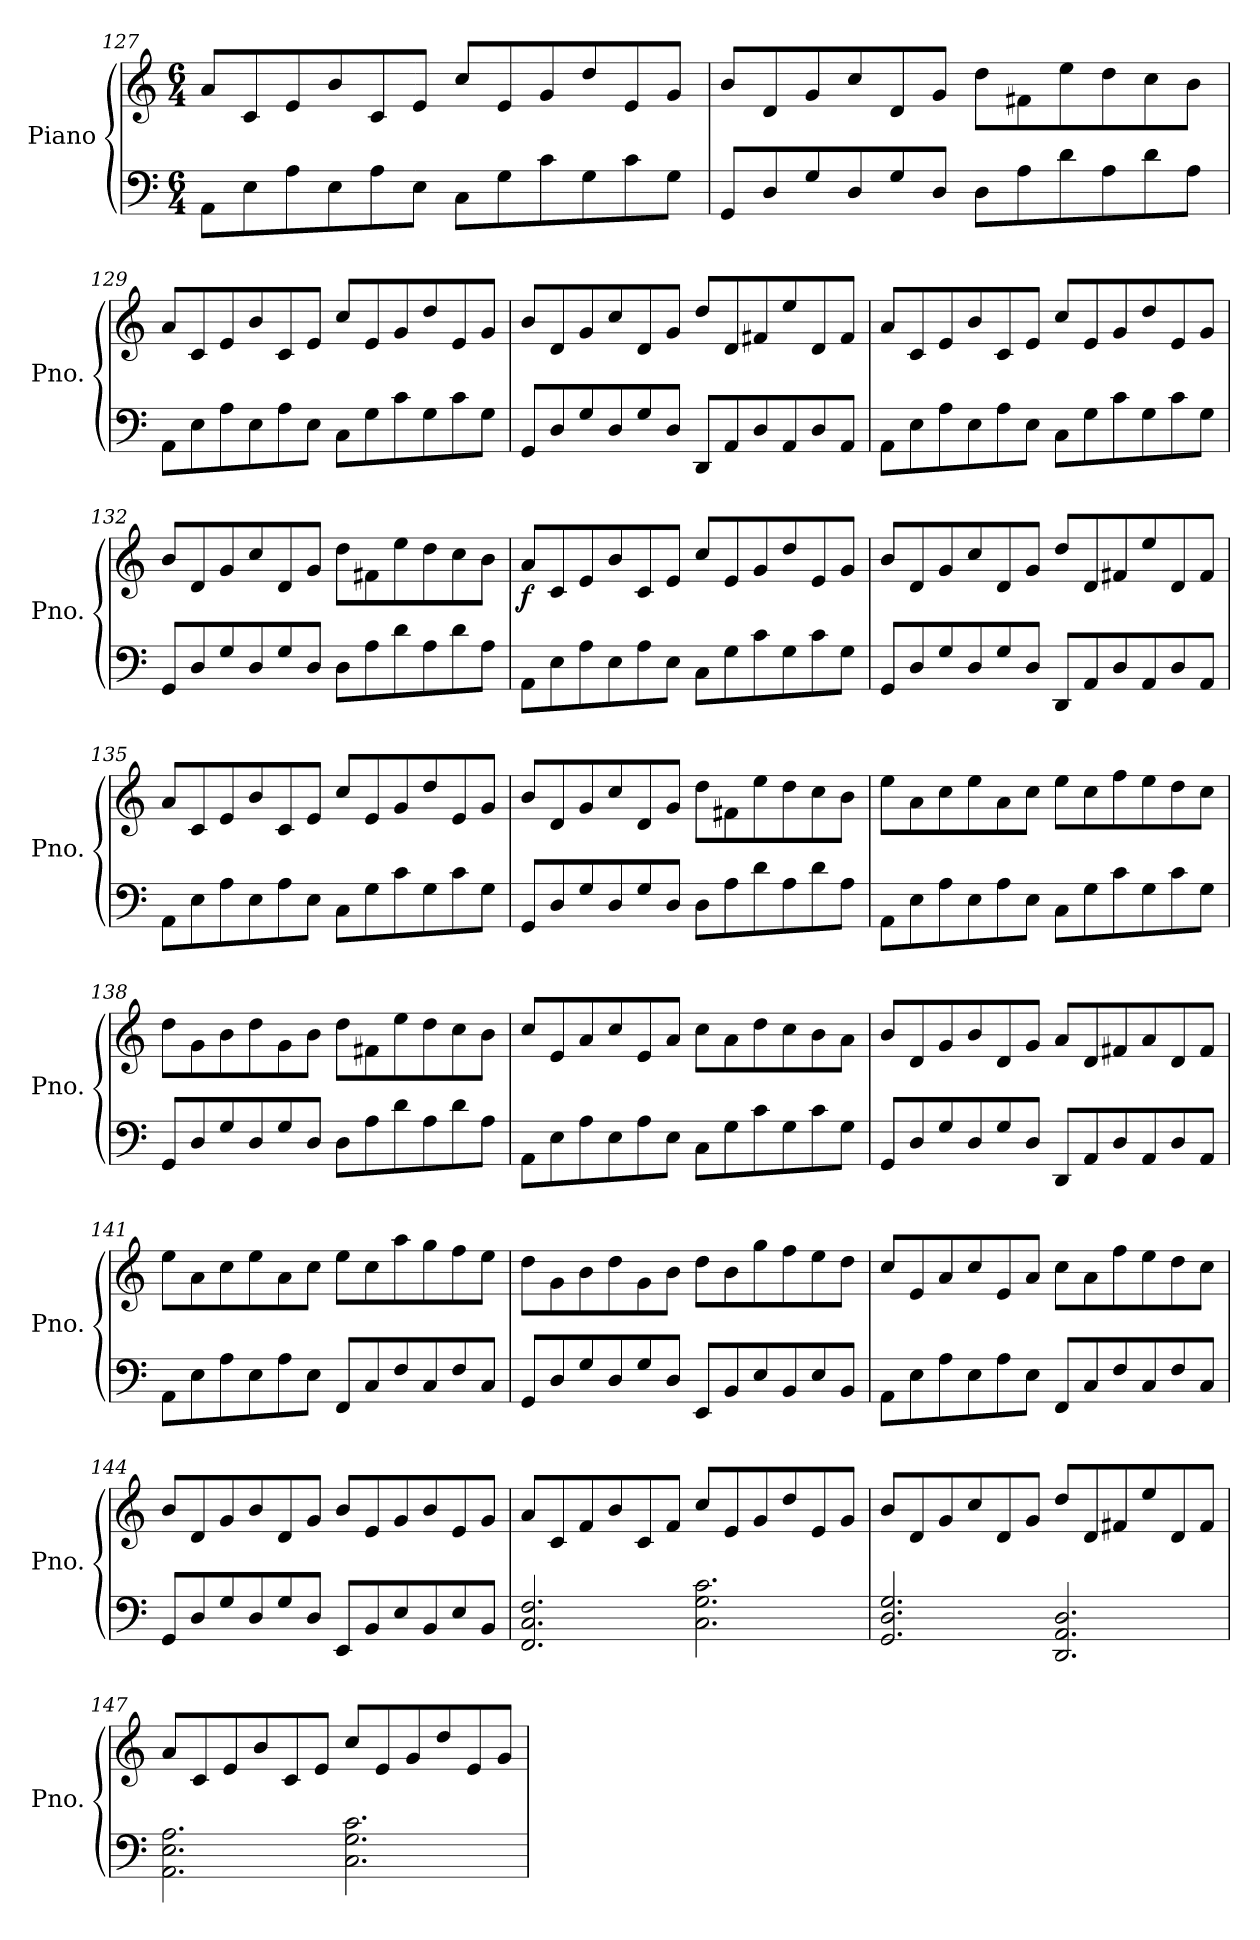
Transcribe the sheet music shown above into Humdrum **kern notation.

**kern	**kern	**dynam
*part1	*part1	*part1
*staff2	*staff1	*staff1/2
*I"Piano	*	*
*I'Pno.	*	*
*clefF4	*clefG2	*
*k[]	*k[]	*
*M6/4	*M6/4	*
*MM165	*MM165	*
=127	=127	=127
8AA\L	8a/L	.
8E\	8c/	.
8A\	8e/	.
8E\	8b/	.
8A\	8c/	.
8E\J	8e/J	.
8C\L	8cc/L	.
8G\	8e/	.
8c\	8g/	.
8G\	8dd/	.
8c\	8e/	.
8G\J	8g/J	.
=128	=128	=128
8GG/L	8b/L	.
8D/	8d/	.
8G/	8g/	.
8D/	8cc/	.
8G/	8d/	.
8D/J	8g/J	.
8D\L	8dd\L	.
8A\	8f#X\	.
8d\	8ee\	.
8A\	8dd\	.
8d\	8cc\	.
8A\J	8b\J	.
!!LO:LB:g=z
=129	=129	=129
*	*MM170	*
8AA\L	8a/L	.
8E\	8c/	.
8A\	8e/	.
8E\	8b/	.
8A\	8c/	.
8E\J	8e/J	.
8C\L	8cc/L	.
8G\	8e/	.
8c\	8g/	.
8G\	8dd/	.
8c\	8e/	.
8G\J	8g/J	.
=130	=130	=130
8GG/L	8b/L	.
8D/	8d/	.
8G/	8g/	.
8D/	8cc/	.
8G/	8d/	.
8D/J	8g/J	.
8DD/L	8dd/L	.
8AA/	8d/	.
8D/	8f#X/	.
8AA/	8ee/	.
8D/	8d/	.
8AA/J	8f#/J	.
=131	=131	=131
*	*MM175	*
8AA\L	8a/L	.
8E\	8c/	.
8A\	8e/	.
8E\	8b/	.
8A\	8c/	.
8E\J	8e/J	.
8C\L	8cc/L	.
8G\	8e/	.
8c\	8g/	.
8G\	8dd/	.
8c\	8e/	.
8G\J	8g/J	.
=132	=132	=132
8GG/L	8b/L	.
8D/	8d/	.
8G/	8g/	.
8D/	8cc/	.
8G/	8d/	.
8D/J	8g/J	.
8D\L	8dd\L	.
8A\	8f#X\	.
8d\	8ee\	.
8A\	8dd\	.
8d\	8cc\	.
8A\J	8b\J	.
!!LO:LB:g=z
=133	=133	=133
*	*MM180	*
!	!	!LO:DY:b
8AA\L	8a/L	f
8E\	8c/	.
8A\	8e/	.
8E\	8b/	.
8A\	8c/	.
8E\J	8e/J	.
8C\L	8cc/L	.
8G\	8e/	.
8c\	8g/	.
8G\	8dd/	.
8c\	8e/	.
8G\J	8g/J	.
=134	=134	=134
8GG/L	8b/L	.
8D/	8d/	.
8G/	8g/	.
8D/	8cc/	.
8G/	8d/	.
8D/J	8g/J	.
8DD/L	8dd/L	.
8AA/	8d/	.
8D/	8f#X/	.
8AA/	8ee/	.
8D/	8d/	.
8AA/J	8f#/J	.
=135	=135	=135
*	*MM185	*
8AA\L	8a/L	.
8E\	8c/	.
8A\	8e/	.
8E\	8b/	.
8A\	8c/	.
8E\J	8e/J	.
8C\L	8cc/L	.
8G\	8e/	.
8c\	8g/	.
8G\	8dd/	.
8c\	8e/	.
8G\J	8g/J	.
=136	=136	=136
8GG/L	8b/L	.
8D/	8d/	.
8G/	8g/	.
8D/	8cc/	.
8G/	8d/	.
8D/J	8g/J	.
8D\L	8dd\L	.
8A\	8f#X\	.
8d\	8ee\	.
8A\	8dd\	.
8d\	8cc\	.
8A\J	8b\J	.
!!LO:PB:g=z
=137	=137	=137
*	*MM190	*
8AA\L	8ee\L	.
8E\	8a\	.
8A\	8cc\	.
8E\	8ee\	.
8A\	8a\	.
8E\J	8cc\J	.
8C\L	8ee\L	.
8G\	8cc\	.
8c\	8ff\	.
8G\	8ee\	.
8c\	8dd\	.
8G\J	8cc\J	.
=138	=138	=138
8GG/L	8dd\L	.
8D/	8g\	.
8G/	8b\	.
8D/	8dd\	.
8G/	8g\	.
8D/J	8b\J	.
8D\L	8dd\L	.
8A\	8f#X\	.
8d\	8ee\	.
8A\	8dd\	.
8d\	8cc\	.
8A\J	8b\J	.
=139	=139	=139
8AA\L	8cc/L	.
8E\	8e/	.
8A\	8a/	.
8E\	8cc/	.
8A\	8e/	.
8E\J	8a/J	.
8C\L	8cc\L	.
8G\	8a\	.
8c\	8dd\	.
8G\	8cc\	.
8c\	8b\	.
8G\J	8a\J	.
=140	=140	=140
8GG/L	8b/L	.
8D/	8d/	.
8G/	8g/	.
8D/	8b/	.
8G/	8d/	.
8D/J	8g/J	.
8DD/L	8a/L	.
8AA/	8d/	.
8D/	8f#X/	.
8AA/	8a/	.
8D/	8d/	.
8AA/J	8f#/J	.
!!LO:LB:g=z
=141	=141	=141
8AA\L	8ee\L	.
8E\	8a\	.
8A\	8cc\	.
8E\	8ee\	.
8A\	8a\	.
8E\J	8cc\J	.
8FF/L	8ee\L	.
8C/	8cc\	.
8F/	8aa\	.
8C/	8gg\	.
8F/	8ff\	.
8C/J	8ee\J	.
=142	=142	=142
8GG/L	8dd\L	.
8D/	8g\	.
8G/	8b\	.
8D/	8dd\	.
8G/	8g\	.
8D/J	8b\J	.
8EE/L	8dd\L	.
8BB/	8b\	.
8E/	8gg\	.
8BB/	8ff\	.
8E/	8ee\	.
8BB/J	8dd\J	.
=143	=143	=143
8AA\L	8cc/L	.
8E\	8e/	.
8A\	8a/	.
8E\	8cc/	.
8A\	8e/	.
8E\J	8a/J	.
8FF/L	8cc\L	.
8C/	8a\	.
8F/	8ff\	.
8C/	8ee\	.
8F/	8dd\	.
8C/J	8cc\J	.
=144	=144	=144
8GG/L	8b/L	.
8D/	8d/	.
8G/	8g/	.
8D/	8b/	.
8G/	8d/	.
8D/J	8g/J	.
8EE/L	8b/L	.
8BB/	8e/	.
8E/	8g/	.
8BB/	8b/	.
8E/	8e/	.
8BB/J	8g/J	.
!!LO:LB:g=z
=145	=145	=145
2.FF/ 2.C/ 2.F/	8a/L	.
.	8c/	.
.	8f/	.
.	8b/	.
.	8c/	.
.	8f/J	.
2.C\ 2.G\ 2.c\	8cc/L	.
.	8e/	.
.	8g/	.
.	8dd/	.
.	8e/	.
.	8g/J	.
=146	=146	=146
2.GG/ 2.D/ 2.G/	8b/L	.
.	8d/	.
.	8g/	.
.	8cc/	.
.	8d/	.
.	8g/J	.
2.DD/ 2.AA/ 2.D/	8dd/L	.
.	8d/	.
.	8f#X/	.
.	8ee/	.
.	8d/	.
.	8f#/J	.
=147	=147	=147
2.AA\ 2.E\ 2.A\	8a/L	.
.	8c/	.
.	8e/	.
.	8b/	.
.	8c/	.
.	8e/J	.
2.C\ 2.G\ 2.c\	8cc/L	.
.	8e/	.
.	8g/	.
.	8dd/	.
.	8e/	.
.	8g/J	.
=	=	=
*-	*-	*-
